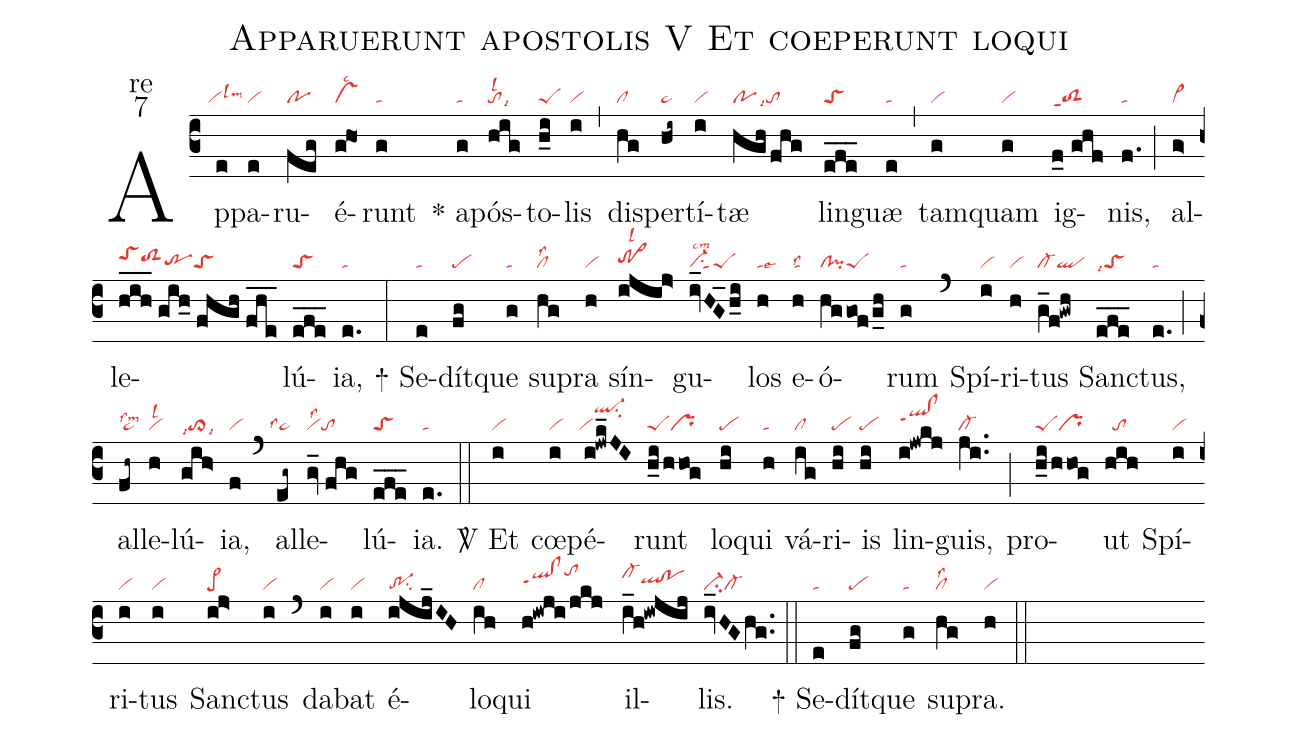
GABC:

name:Apparuerunt apostolis V Et coeperunt loqui;
office-part:re;
mode:7;
nabc-lines:1;
%%
(c3) Ap(e|``vilslm3)pa(e|vi)ru(feg|po)é(g!ho1|vslsc2)runt(g|ta) <sp>*</sp>
a(g|ta)pós(hig|tolsl2lsi9)to(h_i|peS)lis(i|vi) (,)
dis(hg|cl)per(hi~|pe~)tí(i|vi)tæ(hgh/fhg|potolsi7) lin(efe___|toS)guæ(e|ta) (,)
tam(g|vi)quam(g|vi) ig(f_0//ghf|toS2ppt1)nis,(f.|ta) (;)
al(g>|vi>)le(hih___//gih_//fhgh//fhe___|toShitoS2hhtrhgtoS)lú(efe___|toS)ia,(e.|ta) (:)

<sp>+</sp> Se(e|ta)dít(fg|pe)que(g|ta) su(hg|cllss2)pra(h|vi)
sín(ijij>|tr>hhlsl2)gu(iv_HG_h_i|vi-su1sut1lscm2peS)los(h|talse3)
e(h|talss2)ó(hg/gof/g_h|cl!pipeS)rum(g|ta) (`)
Spí(i|vi)ri(h|vi)tus(g_f!gwh|cl-ql) San(efe___|toSlsi7)ctus,(e.|ta) (;)
al(fh~|pe~lssm2)le(h|vilsl2)lú(gih>|to>lsi7lsi9)ia,(f|vi) (`)
al(eg~|``pe~lss1)le(gv_//fhg|vilss2to)lú(efe___|toS)ia.(e.|ta) (::)

<sp>V/</sp> Et(i|vi) cœ(i|vi)pé(i!jwk_JI|`viql-hlsu2)runt(h_i/hhog|peSpr)
lo(hi|pe)qui(h|ta) vá(ig|cl)ri(hi|pe)is(hi|pe) lin(i!jwkj|qlhi!clhippt1)guis,(ji..|cl-) (;)
pro(h_i/hhog|peSpr)ut(hih|//to) Spí(i|vi)ri(i|vi)tus(i|vi) San(ij>|pe>)ctus(i|vi) (`) da(i|vi)bat(i|vi)
é(ijij_IH|tr-1su2)lo(ih|cl)qui(h!iwji/jkj|qlhh!clhhppt1tohk) il(i_h!iwjij|cl-hjqlhh!pohh)lis.(iv_HGhg..|ci-cl-) (::)

<sp>+</sp> Se(e|ta)dít(fg|pe)que(g|ta) su(hg|cllss2)pra.(h|vi) (::)
